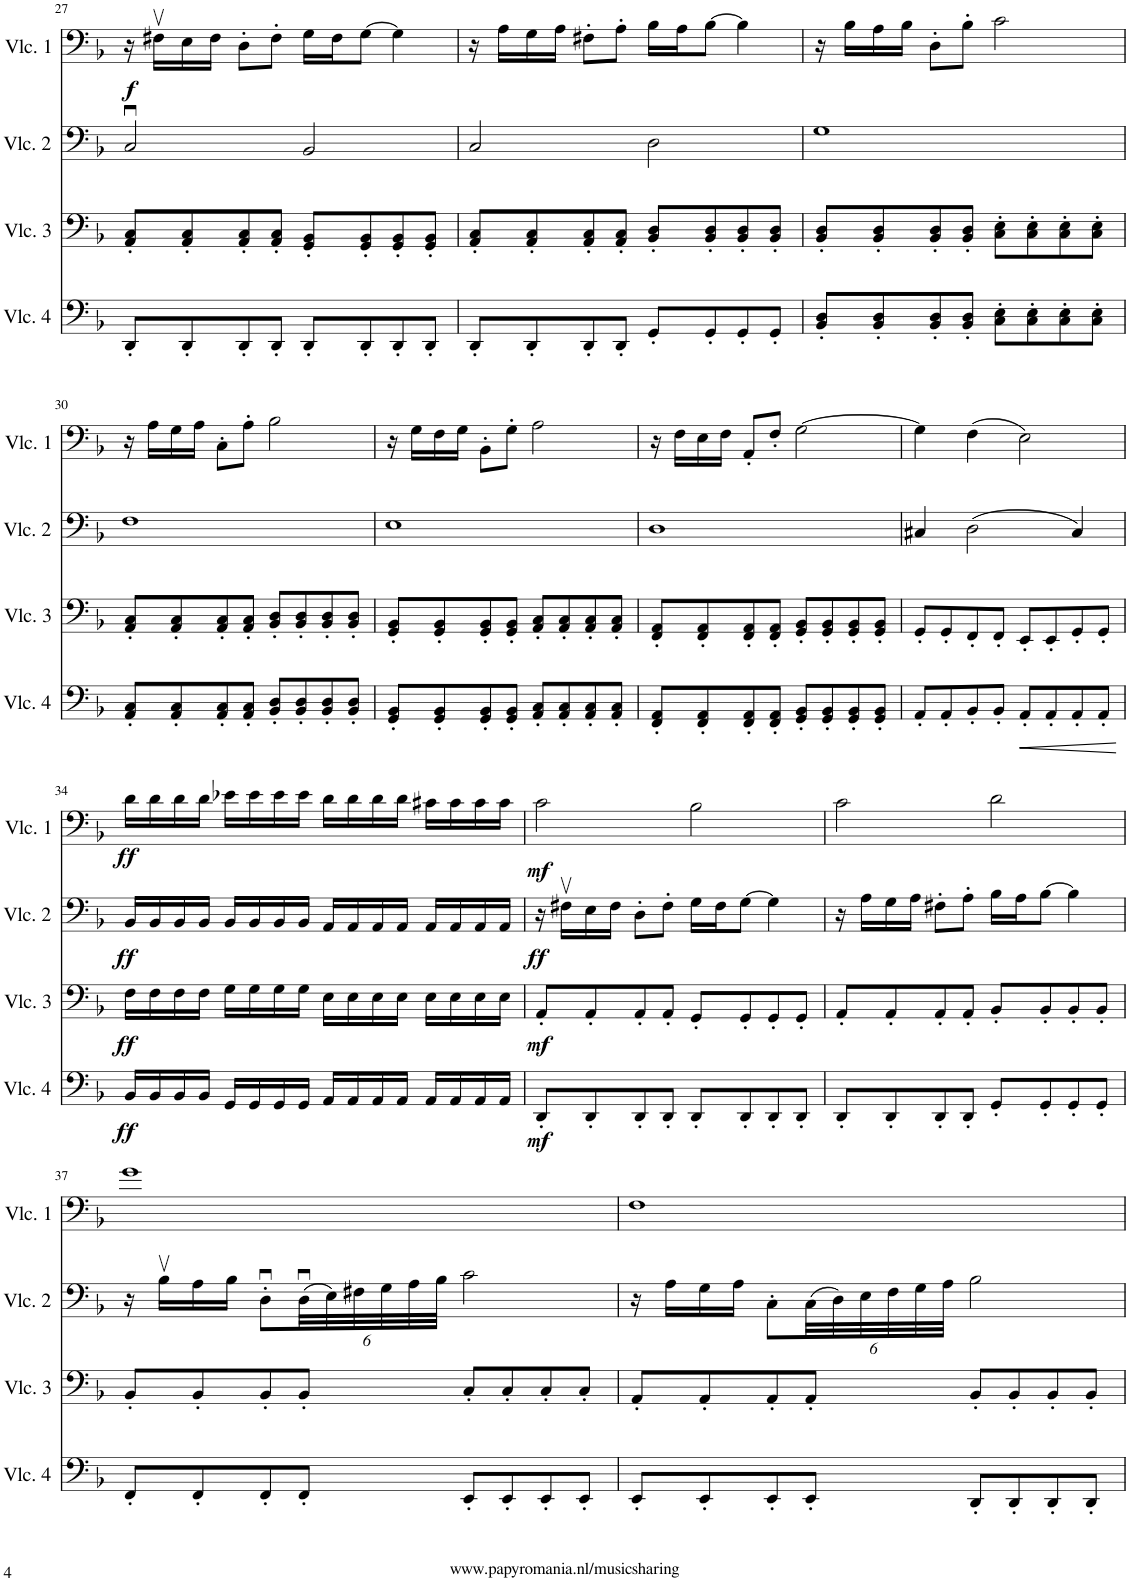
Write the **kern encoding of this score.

**kern	**dynam	**kern	**dynam	**kern	**dynam	**kern	**dynam
*part4	*part4	*part3	*part3	*part2	*part2	*part1	*part1
*staff4	*staff4	*staff3	*staff3	*staff2	*staff2	*staff1	*staff1
*I"Cello 4	*	*I"Cello 3	*	*I"Cello 2	*	*I"Cello 1	*
!!LO:PB:g=z
*clefF4	*	*clefF4	*	*clefF4	*	*clefF4	*
*k[b-]	*	*k[b-]	*	*k[b-]	*	*k[b-]	*
*M4/4	*	*M4/4	*	*M4/4	*	*M4/4	*
*met(c)	*	*met(c)	*	*met(c)	*	*met(c)	*
=27	=27	=27	=27	=27	=27	=27	=27
!	!	!	!	!	!	!	!LO:DY:b
8DD'/L	.	8AA/' 8C/'L	.	2Cu/	.	16r	f
.	.	.	.	.	.	16F#Xv\LL	.
8DD'/	.	8AA/' 8C/'	.	.	.	16E\	.
.	.	.	.	.	.	16F#\JJ	.
8DD'/	.	8AA/' 8C/'	.	.	.	8D'\L	.
8DD'/J	.	8AA/' 8C/'J	.	.	.	8F#'\J	.
8DD'/L	.	8GG/' 8BB-/'L	.	2BB-/	.	16G\LL	.
.	.	.	.	.	.	16F#\J	.
8DD'/	.	8GG/' 8BB-/'	.	.	.	[8G\J	.
8DD'/	.	8GG/' 8BB-/'	.	.	.	4G\]	.
8DD'/J	.	8GG/' 8BB-/'J	.	.	.	.	.
=28	=28	=28	=28	=28	=28	=28	=28
8DD'/L	.	8AA/' 8C/'L	.	2C/	.	16r	.
.	.	.	.	.	.	16A\LL	.
8DD'/	.	8AA/' 8C/'	.	.	.	16G\	.
.	.	.	.	.	.	16A\JJ	.
8DD'/	.	8AA/' 8C/'	.	.	.	8F#X'\L	.
8DD'/J	.	8AA/' 8C/'J	.	.	.	8A'\J	.
8GG'/L	.	8BB-/' 8D/'L	.	2D\	.	16B-\LL	.
.	.	.	.	.	.	16A\J	.
8GG'/	.	8BB-/' 8D/'	.	.	.	[8B-\J	.
8GG'/	.	8BB-/' 8D/'	.	.	.	4B-\]	.
8GG'/J	.	8BB-/' 8D/'J	.	.	.	.	.
=29	=29	=29	=29	=29	=29	=29	=29
8BB-/' 8D/'L	.	8BB-/' 8D/'L	.	1G	.	16r	.
.	.	.	.	.	.	16B-\LL	.
8BB-/' 8D/'	.	8BB-/' 8D/'	.	.	.	16A\	.
.	.	.	.	.	.	16B-\JJ	.
8BB-/' 8D/'	.	8BB-/' 8D/'	.	.	.	8D'\L	.
8BB-/' 8D/'J	.	8BB-/' 8D/'J	.	.	.	8B-'\J	.
8C\' 8E\'L	.	8C\' 8E\'L	.	.	.	2c\	.
8C\' 8E\'	.	8C\' 8E\'	.	.	.	.	.
8C\' 8E\'	.	8C\' 8E\'	.	.	.	.	.
8C\' 8E\'J	.	8C\' 8E\'J	.	.	.	.	.
!!LO:LB:g=z
=30	=30	=30	=30	=30	=30	=30	=30
8AA/' 8C/'L	.	8AA/' 8C/'L	.	1F	.	16r	.
.	.	.	.	.	.	16A\LL	.
8AA/' 8C/'	.	8AA/' 8C/'	.	.	.	16G\	.
.	.	.	.	.	.	16A\JJ	.
8AA/' 8C/'	.	8AA/' 8C/'	.	.	.	8C'\L	.
8AA/' 8C/'J	.	8AA/' 8C/'J	.	.	.	8A'\J	.
8BB-/' 8D/'L	.	8BB-/' 8D/'L	.	.	.	2B-\	.
8BB-/' 8D/'	.	8BB-/' 8D/'	.	.	.	.	.
8BB-/' 8D/'	.	8BB-/' 8D/'	.	.	.	.	.
8BB-/' 8D/'J	.	8BB-/' 8D/'J	.	.	.	.	.
=31	=31	=31	=31	=31	=31	=31	=31
8GG/' 8BB-/'L	.	8GG/' 8BB-/'L	.	1E	.	16r	.
.	.	.	.	.	.	16G\LL	.
8GG/' 8BB-/'	.	8GG/' 8BB-/'	.	.	.	16F\	.
.	.	.	.	.	.	16G\JJ	.
8GG/' 8BB-/'	.	8GG/' 8BB-/'	.	.	.	8BB-'\L	.
8GG/' 8BB-/'J	.	8GG/' 8BB-/'J	.	.	.	8G'\J	.
8AA/' 8C/'L	.	8AA/' 8C/'L	.	.	.	2A\	.
8AA/' 8C/'	.	8AA/' 8C/'	.	.	.	.	.
8AA/' 8C/'	.	8AA/' 8C/'	.	.	.	.	.
8AA/' 8C/'J	.	8AA/' 8C/'J	.	.	.	.	.
=32	=32	=32	=32	=32	=32	=32	=32
8FF/' 8AA/'L	.	8FF/' 8AA/'L	.	1D	.	16r	.
.	.	.	.	.	.	16F\LL	.
8FF/' 8AA/'	.	8FF/' 8AA/'	.	.	.	16E\	.
.	.	.	.	.	.	16F\JJ	.
8FF/' 8AA/'	.	8FF/' 8AA/'	.	.	.	8AA'/L	.
8FF/' 8AA/'J	.	8FF/' 8AA/'J	.	.	.	8F'/J	.
8GG/' 8BB-/'L	.	8GG/' 8BB-/'L	.	.	.	[2G\	.
8GG/' 8BB-/'	.	8GG/' 8BB-/'	.	.	.	.	.
8GG/' 8BB-/'	.	8GG/' 8BB-/'	.	.	.	.	.
8GG/' 8BB-/'J	.	8GG/' 8BB-/'J	.	.	.	.	.
=33	=33	=33	=33	=33	=33	=33	=33
8AA'/L	.	8GG'/L	.	4C#X/	.	4G\]	.
8AA'/	.	8GG'/	.	.	.	.	.
8BB-'/	.	8FF'/	.	(2D\	.	(4F\	.
8BB-'/J	.	8FF'/J	.	.	.	.	.
!	!LO:HP:b	!	!	!	!	!	!
8AA'/L	<	8EE'/L	.	.	.	2E\)	.
8AA'/	.	8EE'/	.	.	.	.	.
8AA'/	.	8GG'/	.	4C#/)	.	.	.
8AA'/J	.	8GG'/J	.	.	.	.	.
.	[	.	.	.	.	.	.
!!LO:LB:g=z
=34	=34	=34	=34	=34	=34	=34	=34
!	!LO:DY:b	!	!LO:DY:b	!	!LO:DY:b	!	!LO:DY:b
16BB-/LL	ff	16F\LL	ff	16BB-/LL	ff	16d\LL	ff
16BB-/	.	16F\	.	16BB-/	.	16d\	.
16BB-/	.	16F\	.	16BB-/	.	16d\	.
16BB-/JJ	.	16F\JJ	.	16BB-/JJ	.	16d\JJ	.
16GG/LL	.	16G\LL	.	16BB-/LL	.	16e-X\LL	.
16GG/	.	16G\	.	16BB-/	.	16e-\	.
16GG/	.	16G\	.	16BB-/	.	16e-\	.
16GG/JJ	.	16G\JJ	.	16BB-/JJ	.	16e-\JJ	.
16AA/LL	.	16E\LL	.	16AA/LL	.	16d\LL	.
16AA/	.	16E\	.	16AA/	.	16d\	.
16AA/	.	16E\	.	16AA/	.	16d\	.
16AA/JJ	.	16E\JJ	.	16AA/JJ	.	16d\JJ	.
16AA/LL	.	16E\LL	.	16AA/LL	.	16c#X\LL	.
16AA/	.	16E\	.	16AA/	.	16c#\	.
16AA/	.	16E\	.	16AA/	.	16c#\	.
16AA/JJ	.	16E\JJ	.	16AA/JJ	.	16c#\JJ	.
=35	=35	=35	=35	=35	=35	=35	=35
!	!LO:DY:b	!	!LO:DY:b	!	!LO:DY:b	!	!LO:DY:b
8DD'/L	mf	8AA'/L	mf	16r	ff	2c\	mf
.	.	.	.	16F#Xv\LL	.	.	.
8DD'/	.	8AA'/	.	16E\	.	.	.
.	.	.	.	16F#\JJ	.	.	.
8DD'/	.	8AA'/	.	8D'\L	.	.	.
8DD'/J	.	8AA'/J	.	8F#'\J	.	.	.
8DD'/L	.	8GG'/L	.	16G\LL	.	2B-\	.
.	.	.	.	16F#\J	.	.	.
8DD'/	.	8GG'/	.	[8G\J	.	.	.
8DD'/	.	8GG'/	.	4G\]	.	.	.
8DD'/J	.	8GG'/J	.	.	.	.	.
=36	=36	=36	=36	=36	=36	=36	=36
8DD'/L	.	8AA'/L	.	16r	.	2c\	.
.	.	.	.	16A\LL	.	.	.
8DD'/	.	8AA'/	.	16G\	.	.	.
.	.	.	.	16A\JJ	.	.	.
8DD'/	.	8AA'/	.	8F#X'\L	.	.	.
8DD'/J	.	8AA'/J	.	8A'\J	.	.	.
8GG'/L	.	8BB-'/L	.	16B-\LL	.	2d\	.
.	.	.	.	16A\J	.	.	.
8GG'/	.	8BB-'/	.	[8B-\J	.	.	.
8GG'/	.	8BB-'/	.	4B-\]	.	.	.
8GG'/J	.	8BB-'/J	.	.	.	.	.
!!LO:LB:g=z
=37	=37	=37	=37	=37	=37	=37	=37
8FF'/L	.	8BB-'/L	.	16r	.	1g	.
.	.	.	.	16B-v\LL	.	.	.
8FF'/	.	8BB-'/	.	16A\	.	.	.
.	.	.	.	16B-\JJ	.	.	.
8FF'/	.	8BB-'/	.	8Du'\L	.	.	.
*	*	*	*	*Xbrackettup	*	*	*
8FF'/J	.	8BB-'/J	.	(48Du\LL	.	.	.
.	.	.	.	48E\)	.	.	.
.	.	.	.	48F#X\	.	.	.
.	.	.	.	48G\	.	.	.
.	.	.	.	48A\	.	.	.
.	.	.	.	48B-\JJJ	.	.	.
8EE'/L	.	8C'/L	.	2c\	.	.	.
8EE'/	.	8C'/	.	.	.	.	.
8EE'/	.	8C'/	.	.	.	.	.
8EE'/J	.	8C'/J	.	.	.	.	.
=38	=38	=38	=38	=38	=38	=38	=38
8EE'/L	.	8AA'/L	.	16r	.	1F	.
.	.	.	.	16A\LL	.	.	.
8EE'/	.	8AA'/	.	16G\	.	.	.
.	.	.	.	16A\JJ	.	.	.
8EE'/	.	8AA'/	.	8C'\L	.	.	.
8EE'/J	.	8AA'/J	.	(48C\LL	.	.	.
.	.	.	.	48D\)	.	.	.
.	.	.	.	48E\	.	.	.
.	.	.	.	48F\	.	.	.
.	.	.	.	48G\	.	.	.
.	.	.	.	48A\JJJ	.	.	.
8DD'/L	.	8BB-'/L	.	2B-\	.	.	.
8DD'/	.	8BB-'/	.	.	.	.	.
8DD'/	.	8BB-'/	.	.	.	.	.
8DD'/J	.	8BB-'/J	.	.	.	.	.
=	=	=	=	=	=	=	=
*-	*-	*-	*-	*-	*-	*-	*-
